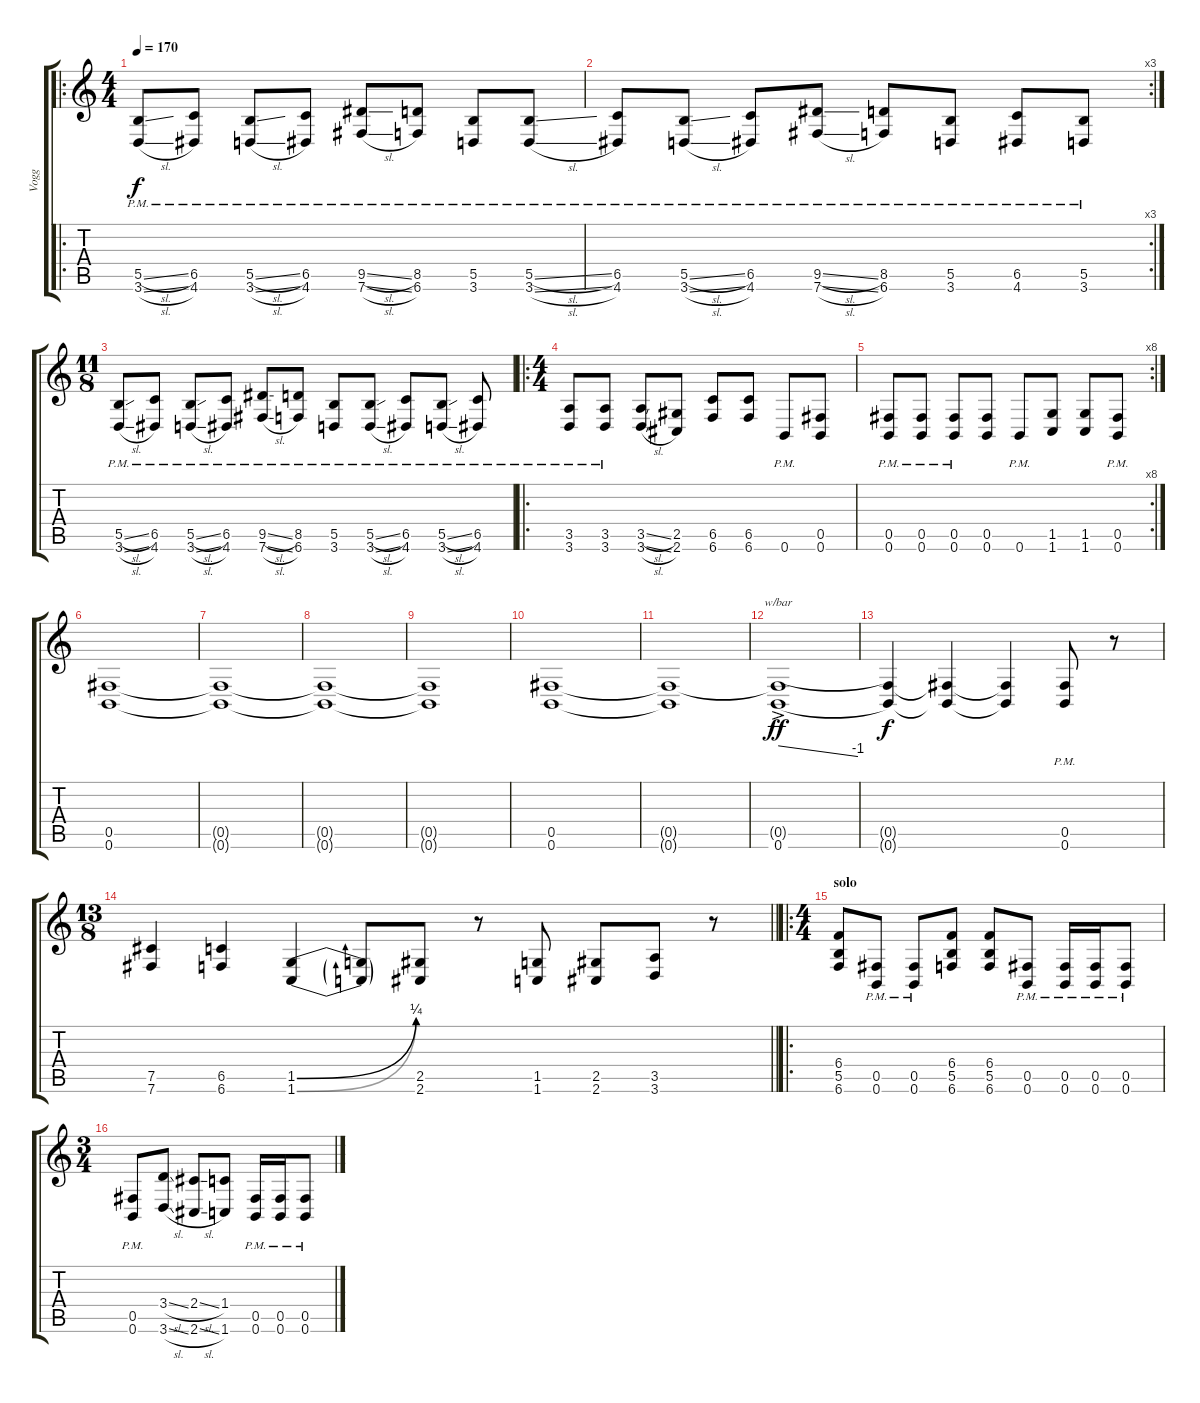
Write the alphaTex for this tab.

\track ("Vogg" "Vogg") {instrument overdrivenguitar}
\staff {score tabs}
\tuning (Db4 Ab3 E3 B2 Gb2 B1) {hide}
\ro
\ts (4 4)
\tempo 170
\clef g2
\ks c
(5.5{sl pm} 3.6{sl pm}).8{dy f} (6.5{pm} 4.6{pm}).8 (5.5{sl pm} 3.6{sl pm}).8 (6.5{pm} 4.6{pm}).8 (9.5{sl pm} 7.6{sl pm}).8 (8.5{pm} 6.6{pm}).8 (5.5{pm} 3.6{pm}).8 (5.5{sl pm} 3.6{sl pm}).8 |
\rc 3
(6.5{pm} 4.6{pm}).8 (5.5{sl pm} 3.6{sl pm}).8 (6.5{pm} 4.6{pm}).8 (9.5{sl pm} 7.6{sl pm}).8 (8.5{pm} 6.6{pm}).8 (5.5{pm} 3.6{pm}).8 (6.5{pm} 4.6{pm}).8 (5.5{pm} 3.6{pm}).8 |
\ts (11 8)
(5.5{sl pm} 3.6{sl pm}).8 (6.5{pm} 4.6{pm}).8 (5.5{sl pm} 3.6{sl pm}).8 (6.5{pm} 4.6{pm}).8 (9.5{sl pm} 7.6{sl pm}).8 (8.5{pm} 6.6{pm}).8 (5.5{pm} 3.6{pm}).8 (5.5{sl pm} 3.6{sl pm}).8 (6.5{pm} 4.6{pm}).8 (5.5{sl pm} 3.6{sl pm}).8 (6.5{pm} 4.6{pm}).8 |
\ro
\ts (4 4)
(3.5{pm} 3.6{pm}).8 (3.5{pm} 3.6{pm}).8 (3.5{sl} 3.6{sl}).8 (2.5 2.6).8 (6.5 6.6).8 (6.5 6.6).8 0.6{pm}.8 (0.5 0.6).8 |
\rc 8
(0.5{pm} 0.6{pm}).8 (0.5{pm} 0.6{pm}).8 (0.5{pm} 0.6).8 (0.5 0.6).8 0.6{pm}.8 (1.5 1.6).8 (1.5 1.6).8 (0.5{pm} 0.6{pm}).8 |
(0.5 0.6).1 |
(0.5{t} 0.6{t}).1 |
(0.5{t} 0.6{t}).1 |
(0.5{t} 0.6{t}).1 |
(0.5 0.6).1 |
(0.5{t} 0.6{t}).1 |
(0.5{t} 0.6{ac}).1{tbe (dive default 0 0 60 -4) dy ff} |
(0.5{t} 0.6{t}).4{dy f} (0.5{t} 0.6{t}).4 (0.5{t} 0.6{t}).4 (0.5{pm} 0.6{pm}).8 r.8 |
\ts (13 8)
\barLineRight lightlight
(7.5 7.6).4 (6.5 6.6).4 (1.5{be (bend 0 0 60 1)} 1.6{be (bend 0 0 60 1)}).4 (1.5{t} 1.6{t}).8 (2.5 2.6).8 r.8 (1.5 1.6).8 (2.5 2.6).8 (3.5 3.6).8 r.8 |
\ro
\ts (4 4)
\section ("" "solo")
(6.4 5.5 6.6).8 (0.5{pm} 0.6{pm}).8 (0.5{pm} 0.6{pm}).8 (6.4 5.5 6.6).8 (6.4 5.5 6.6).8 (0.5{pm} 0.6{pm}).8 (0.5{pm} 0.6{pm}).16 (0.5{pm} 0.6{pm}).16 (0.5{pm} 0.6{pm}).8 |
\ts (3 4)
(0.5{pm} 0.6{pm}).8 (3.4{sl} 3.6{sl}).8 (2.4{sl} 2.6{sl}).8 (1.4 1.6).8 (0.5{pm} 0.6{pm}).16 (0.5{pm} 0.6{pm}).16 (0.5{pm} 0.6{pm}).8
